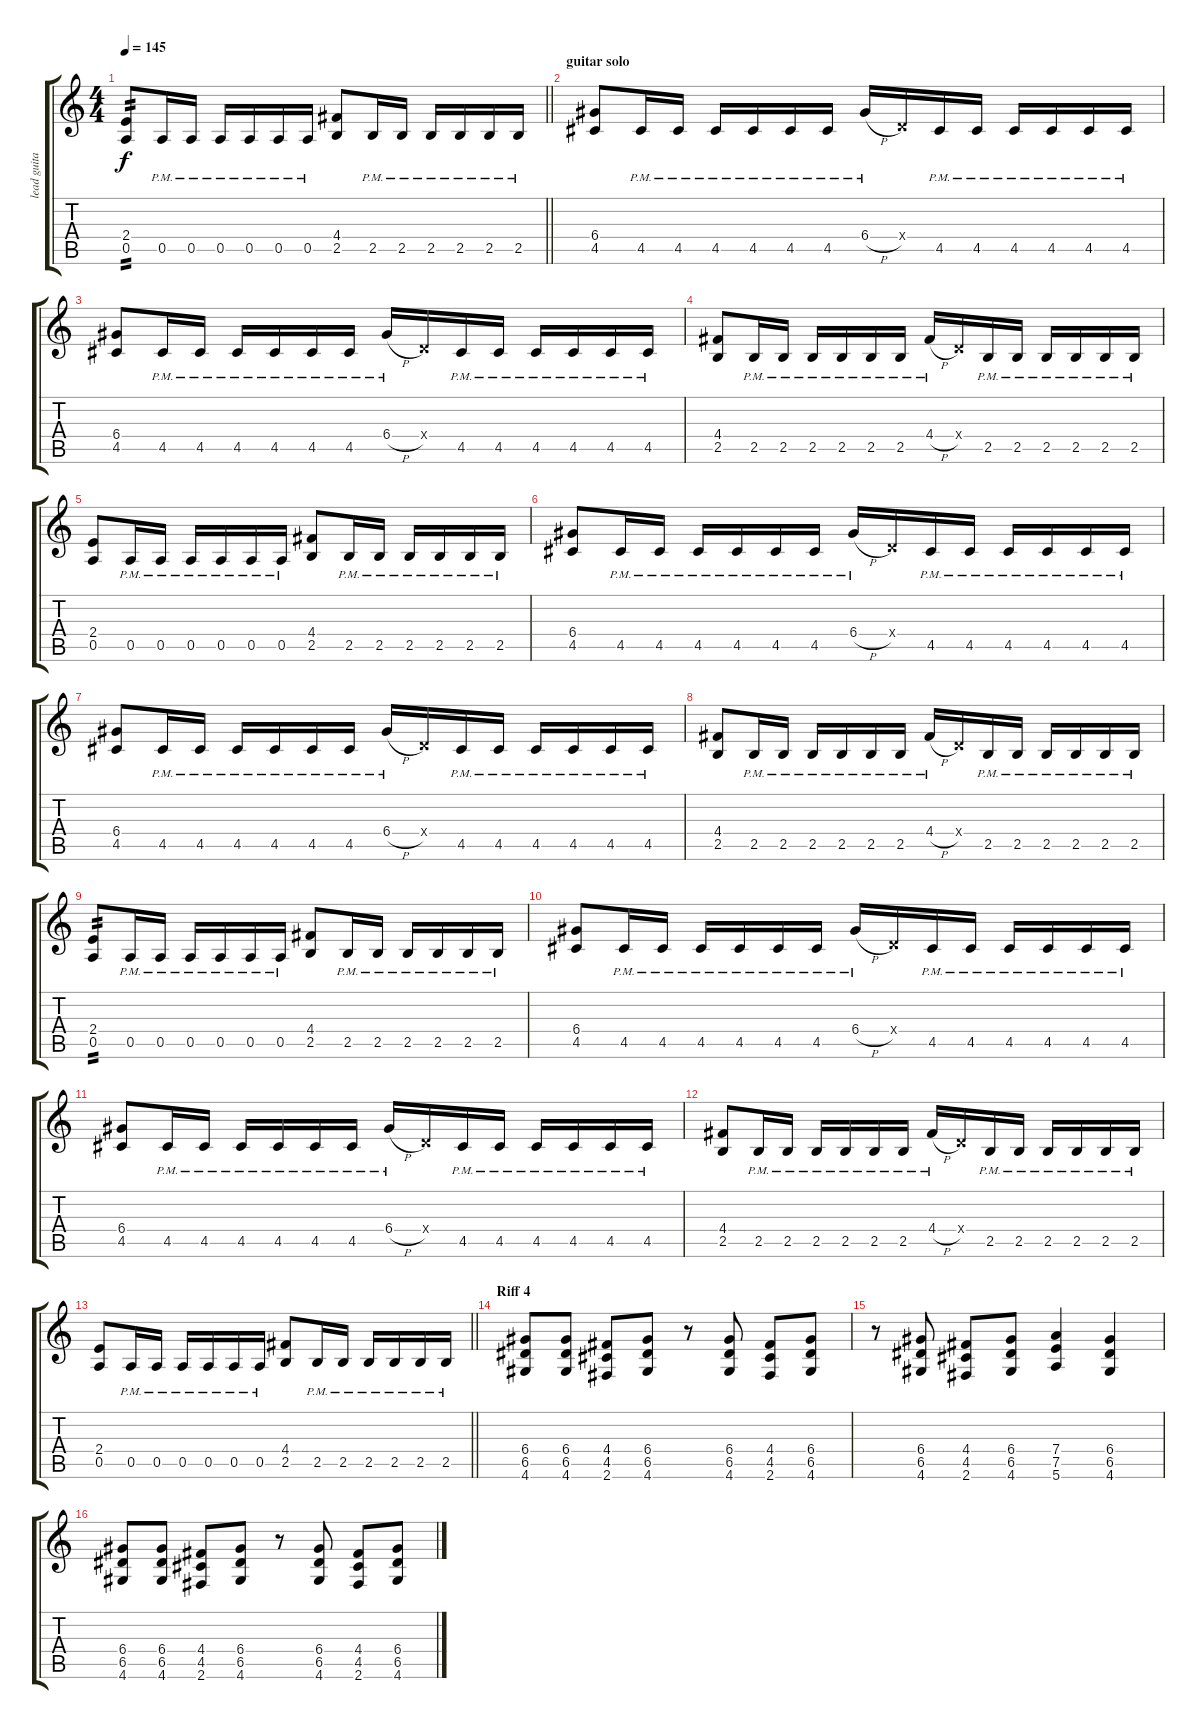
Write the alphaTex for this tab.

\track ("lead guitar" "lead guita") {instrument distortionguitar}
\staff {score tabs}
\tuning (E4 B3 G3 D3 A2 E2) {hide}
\ts (4 4)
\tempo 145
\clef g2
\barLineRight lightlight
\ks c
(2.4 0.5).8{tp 2 dy f} 0.5{pm}.16 0.5{pm}.16 0.5{pm}.16 0.5{pm}.16 0.5{pm}.16 0.5{pm}.16 (4.4 2.5).8 2.5{pm}.16 2.5{pm}.16 2.5{pm}.16 2.5{pm}.16 2.5{pm}.16 2.5{pm}.16 |
\section ("" "guitar solo")
(6.4 4.5).8 4.5{pm}.16 4.5{pm}.16 4.5{pm}.16 4.5{pm}.16 4.5{pm}.16 4.5{pm}.16 6.4{h pm}.16 0.4{x}.16 4.5{pm}.16 4.5{pm}.16 4.5{pm}.16 4.5{pm}.16 4.5{pm}.16 4.5{pm}.16 |
(6.4 4.5).8 4.5{pm}.16 4.5{pm}.16 4.5{pm}.16 4.5{pm}.16 4.5{pm}.16 4.5{pm}.16 6.4{h pm}.16 0.4{x}.16 4.5{pm}.16 4.5{pm}.16 4.5{pm}.16 4.5{pm}.16 4.5{pm}.16 4.5{pm}.16 |
(4.4 2.5).8 2.5{pm}.16 2.5{pm}.16 2.5{pm}.16 2.5{pm}.16 2.5{pm}.16 2.5{pm}.16 4.4{h pm}.16 0.4{x}.16 2.5{pm}.16 2.5{pm}.16 2.5{pm}.16 2.5{pm}.16 2.5{pm}.16 2.5{pm}.16 |
(2.4 0.5).8 0.5{pm}.16 0.5{pm}.16 0.5{pm}.16 0.5{pm}.16 0.5{pm}.16 0.5{pm}.16 (4.4 2.5).8 2.5{pm}.16 2.5{pm}.16 2.5{pm}.16 2.5{pm}.16 2.5{pm}.16 2.5{pm}.16 |
(6.4 4.5).8 4.5{pm}.16 4.5{pm}.16 4.5{pm}.16 4.5{pm}.16 4.5{pm}.16 4.5{pm}.16 6.4{h pm}.16 0.4{x}.16 4.5{pm}.16 4.5{pm}.16 4.5{pm}.16 4.5{pm}.16 4.5{pm}.16 4.5{pm}.16 |
(6.4 4.5).8 4.5{pm}.16 4.5{pm}.16 4.5{pm}.16 4.5{pm}.16 4.5{pm}.16 4.5{pm}.16 6.4{h pm}.16 0.4{x}.16 4.5{pm}.16 4.5{pm}.16 4.5{pm}.16 4.5{pm}.16 4.5{pm}.16 4.5{pm}.16 |
(4.4 2.5).8 2.5{pm}.16 2.5{pm}.16 2.5{pm}.16 2.5{pm}.16 2.5{pm}.16 2.5{pm}.16 4.4{h pm}.16 0.4{x}.16 2.5{pm}.16 2.5{pm}.16 2.5{pm}.16 2.5{pm}.16 2.5{pm}.16 2.5{pm}.16 |
(2.4 0.5).8{tp 2} 0.5{pm}.16 0.5{pm}.16 0.5{pm}.16 0.5{pm}.16 0.5{pm}.16 0.5{pm}.16 (4.4 2.5).8 2.5{pm}.16 2.5{pm}.16 2.5{pm}.16 2.5{pm}.16 2.5{pm}.16 2.5{pm}.16 |
(6.4 4.5).8 4.5{pm}.16 4.5{pm}.16 4.5{pm}.16 4.5{pm}.16 4.5{pm}.16 4.5{pm}.16 6.4{h pm}.16 0.4{x}.16 4.5{pm}.16 4.5{pm}.16 4.5{pm}.16 4.5{pm}.16 4.5{pm}.16 4.5{pm}.16 |
(6.4 4.5).8 4.5{pm}.16 4.5{pm}.16 4.5{pm}.16 4.5{pm}.16 4.5{pm}.16 4.5{pm}.16 6.4{h pm}.16 0.4{x}.16 4.5{pm}.16 4.5{pm}.16 4.5{pm}.16 4.5{pm}.16 4.5{pm}.16 4.5{pm}.16 |
(4.4 2.5).8 2.5{pm}.16 2.5{pm}.16 2.5{pm}.16 2.5{pm}.16 2.5{pm}.16 2.5{pm}.16 4.4{h pm}.16 0.4{x}.16 2.5{pm}.16 2.5{pm}.16 2.5{pm}.16 2.5{pm}.16 2.5{pm}.16 2.5{pm}.16 |
\barLineRight lightlight
(2.4 0.5).8 0.5{pm}.16 0.5{pm}.16 0.5{pm}.16 0.5{pm}.16 0.5{pm}.16 0.5{pm}.16 (4.4 2.5).8 2.5{pm}.16 2.5{pm}.16 2.5{pm}.16 2.5{pm}.16 2.5{pm}.16 2.5{pm}.16 |
\section ("" "Riff 4")
(6.4 6.5 4.6).8 (6.4 6.5 4.6).8 (4.4 4.5 2.6).8 (6.4 6.5 4.6).8 r.8 (6.4 6.5 4.6).8 (4.4 4.5 2.6).8 (6.4 6.5 4.6).8 |
r.8 (6.4 6.5 4.6).8 (4.4 4.5 2.6).8 (6.4 6.5 4.6).8 (7.4 7.5 5.6).4 (6.4 6.5 4.6).4 |
(6.4 6.5 4.6).8 (6.4 6.5 4.6).8 (4.4 4.5 2.6).8 (6.4 6.5 4.6).8 r.8 (6.4 6.5 4.6).8 (4.4 4.5 2.6).8 (6.4 6.5 4.6).8
